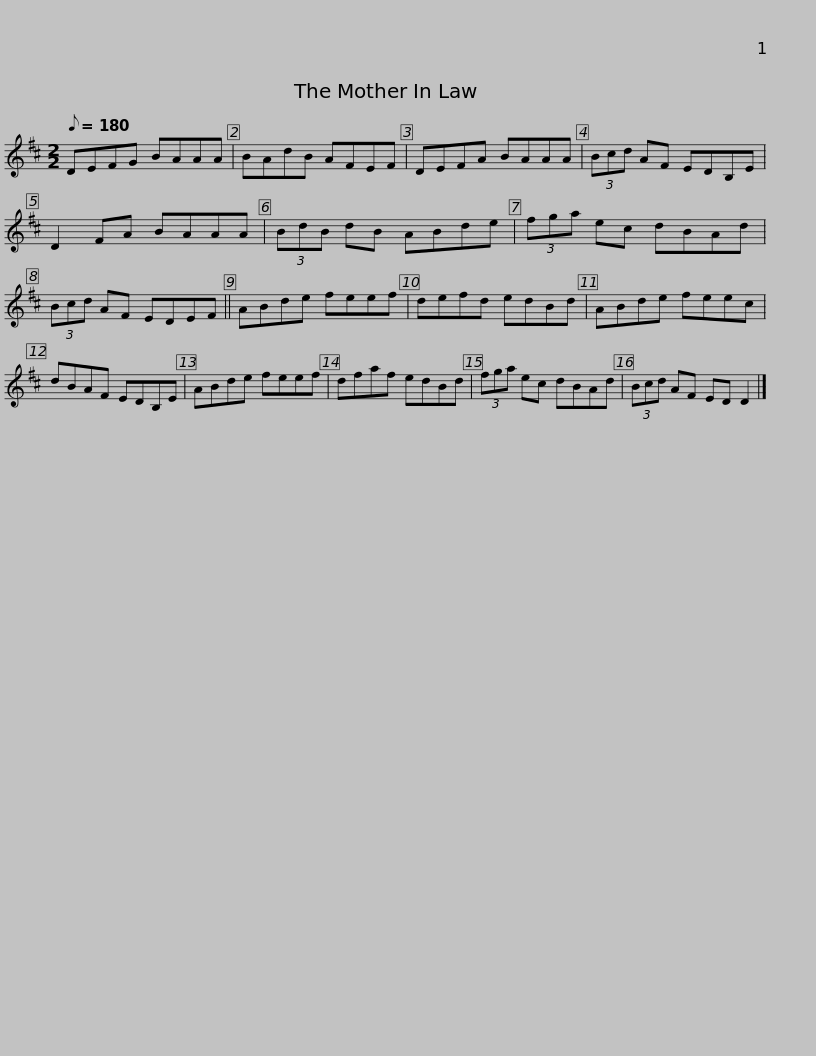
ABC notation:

X:1
L:1/8
Q:1/8=180
M:2/2
I:linebreak $
K:D
V:1 treble
V:1
 DEFG BAAA | BAdB AFEF | DEFA BAAA | (3Bcd AF EDB,E | D2 FA BAAA |$ %5
 (3BdB dB ABde | (3fga ec dBAd | (3Bcd AF EDEF || ABde feef | defd edBd |$ %10
 ABde feec | dBAF EDB,E | ABde feef | dfaf edBd | (3fga ec dBAd |$ %15
 (3Bcd AF ED D2 |] %16
